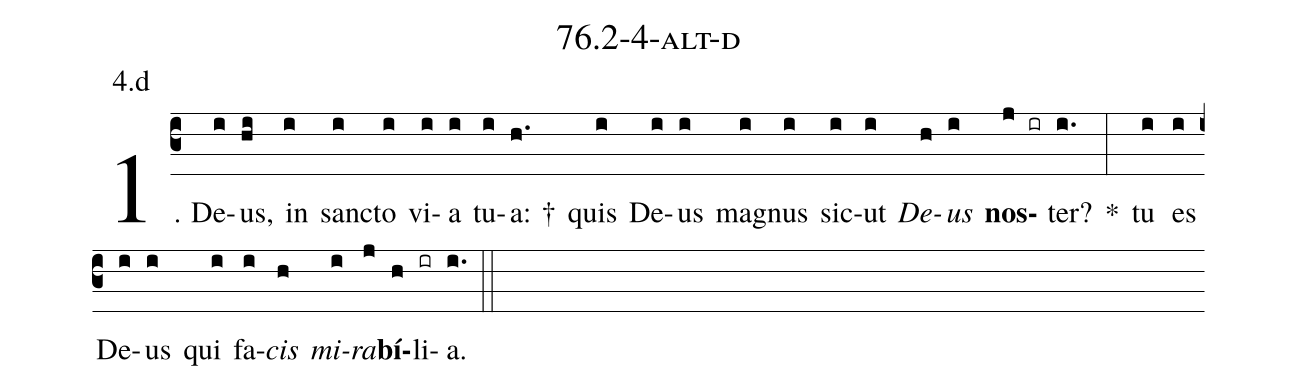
name: 76.2-4-alt-d;
annotation: 4.d;
%%
(c3)1. De(i)us,(hi) in(i) sanc(i)to(i) vi(i)a(i) tu(i)a: †(h.) quis(i) De(i)us(i) ma(i)gnus(i) sic(i)ut(i) <i>De</i>(h)<i>us</i>(i) <b>nos</b>(j ir)ter?(i.) *(:) tu(i) es(i) De(i)us(i) qui(i) fa(i)<i>cis</i>(h) <i>mi</i>(i)<i>ra</i>(j)<b>bí</b>(h)li(ir)a.(i.) (::)
